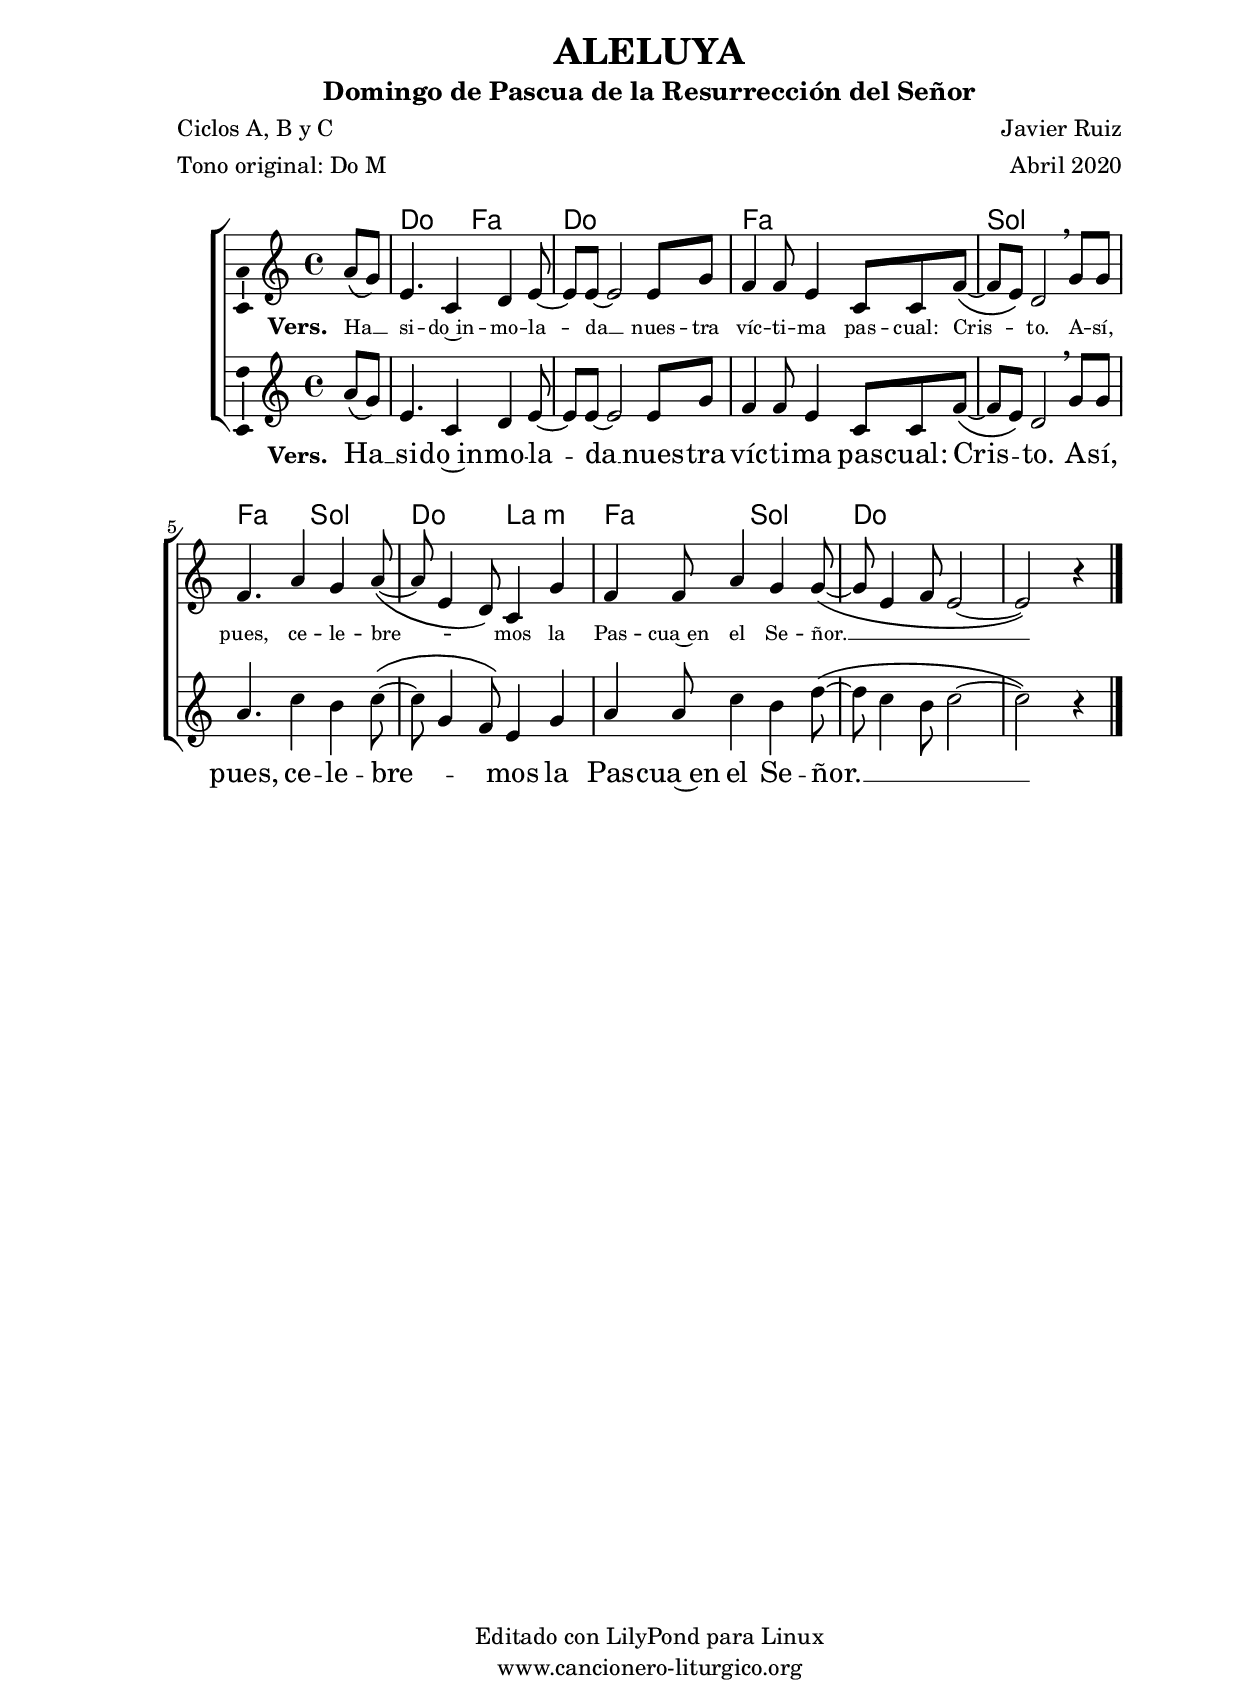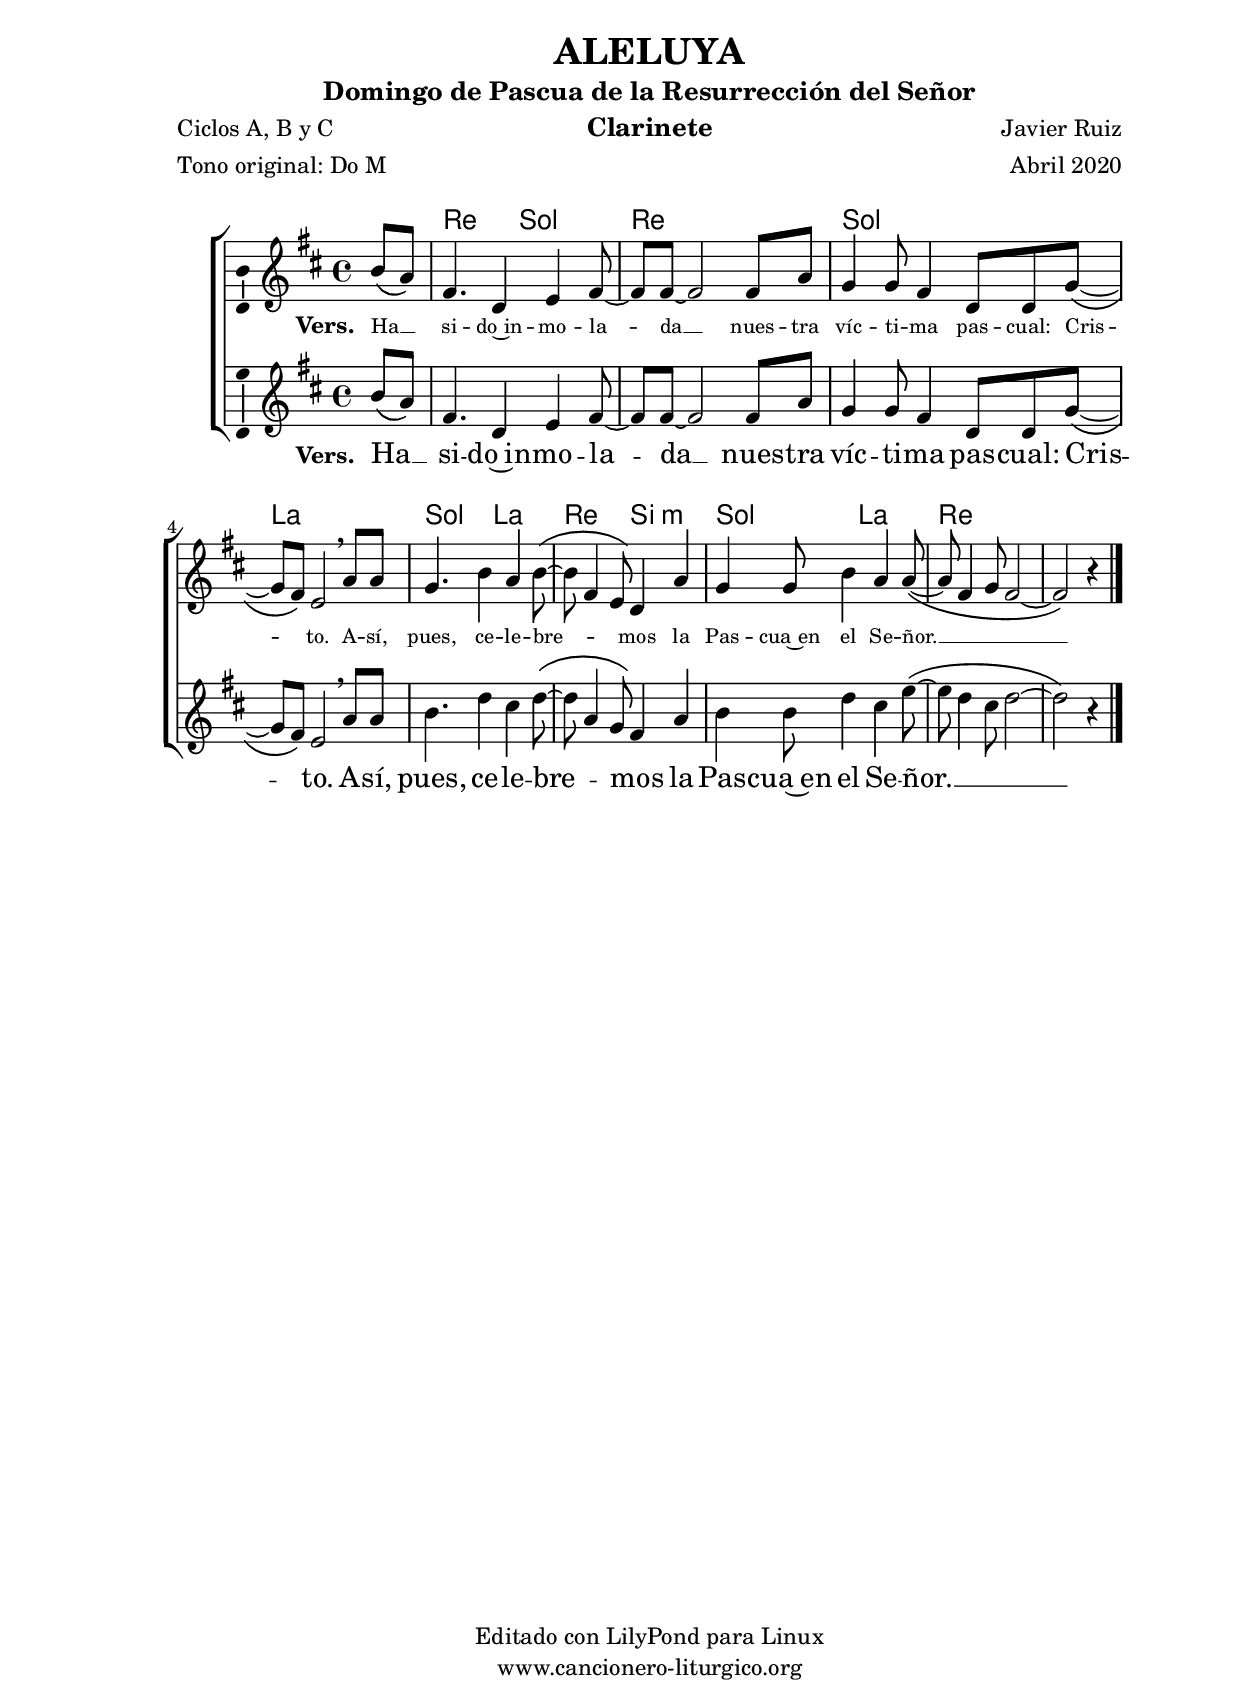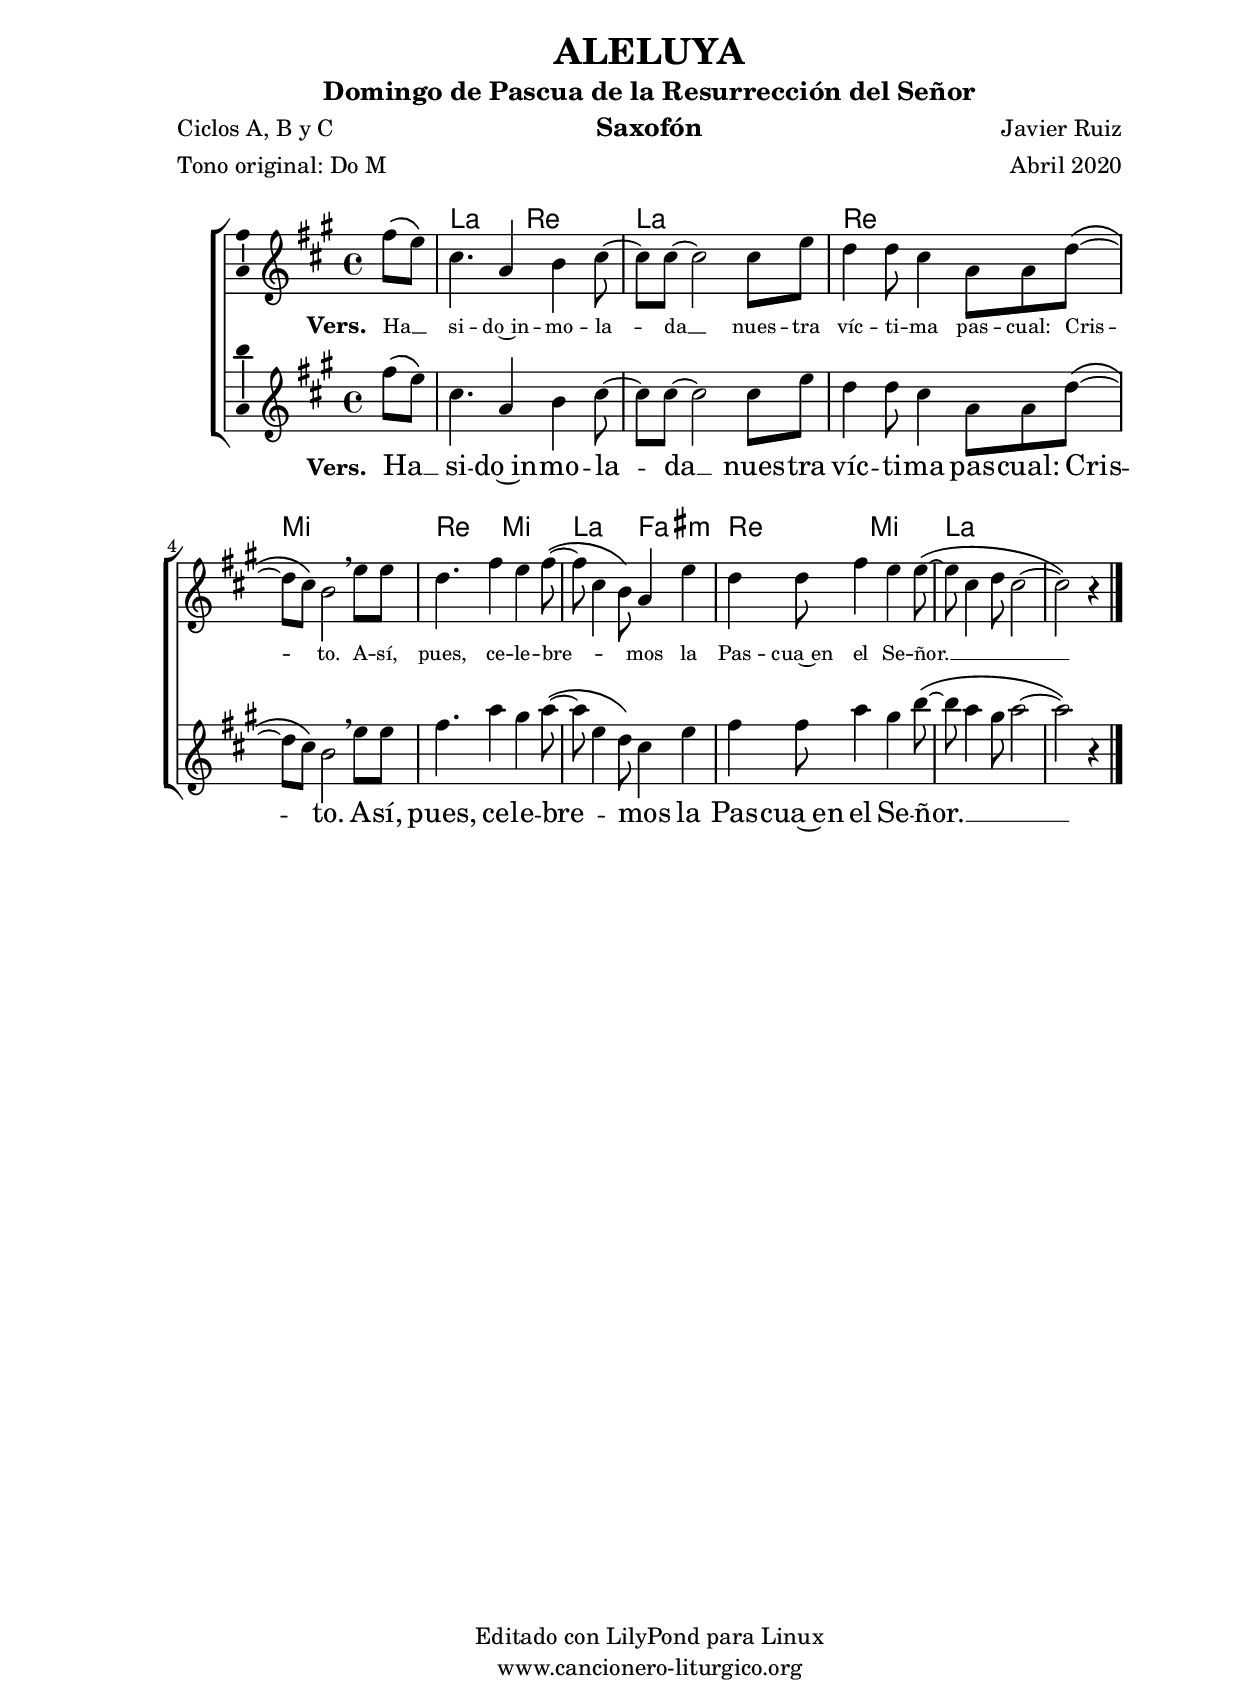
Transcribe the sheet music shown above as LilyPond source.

%
%para convertir .midi en .wav:
%timidity filename.midi -Ow -o finename.wav
%
%
%Para convertir de .wav a .mp3:
%lame -h -m j filename.wav
%
%
%para escuchar el midi:
%timidity nombrefichero.midi
%


%versión de lilypond para la que se ha escrito esta partitura:
\version "2.16.0"

	%Tamaño papel
	#(set-default-paper-size "a4")
	%Tamaño partitura
	#(set-global-staff-size 20)
	%No responde al pulsar sobre una nota
	#(ly:set-option 'point-and-click #f)

%parámetros del encabezamiento:
\header {
	title = "ALELUYA"
	subtitle = "Domingo de Pascua de la Resurrección del Señor"
	composer = "Javier Ruiz"
	poet = "Ciclos A, B y C"
	meter = "Tono original: Do M"
	arranger = "Abril 2020"
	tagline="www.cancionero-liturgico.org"
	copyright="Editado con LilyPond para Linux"
	}

%parámetros asociados al papel:
\paper  {
	oddHeaderMarkup = \markup {\fill-line { \on-the-fly #not-first-page \fromproperty #'header:title \on-the-fly #not-first-page \fromproperty #'header:composer }}
	evenHeaderMarkup = \markup {\fill-line { \fromproperty #'header:composer \fromproperty #'header:title }}
	#(set-paper-size "a4")
	print-page-number = ##f
	first-page-number = 1
	print-first-page-number = ##f
%	head-separation = 3.0 \cm
	top-margin = 1.5 \cm
%	top-margin = 2.0 \cm
%%%	bottom-margin = 0.5\cm
	bottom-margin = 0.2\cm
	left-margin = 3.0 \cm
	line-width = 16.0 \cm 
	indent = 8\mm
	interscoreline = 2.\mm
	between-system-space = 15\mm
%	para que las partituras no llenen la hoja:
	ragged-bottom = ##t
%	idem para la última hoja:
	ragged-last-bottom = ##f
%	para que las partituras llenen el ancho del papel:
	ragged-last = ##f
	after-title-space = 2.5 \cm
%page-count=2
system-count=2

	%Flexible Vertical Spacing
%	markup-markup-spacing =
%	#'((basic-distance . 15) (minimum-distance . 15) (padding . 3))
	markup-system-spacing =
	#'((basic-distance . 15) (minimum-distance . 15) (padding . 3))
	system-system-spacing =
	#'((basic-distance . 15) (minimum-distance . 15) (padding . 3))
	score-system-spacing =
	#'((basic-distance . 15) (minimum-distance . 15) (padding . 5))
%	top-system-spacing = % header
%	#'((basic-distance . 8) (minimum-distance . 0) (padding . 0))
%	top-markup-spacing =
%	#'((basic-distance . 20) (minimum-distance . 20) (padding . 0))
	last-bottom-spacing = % footer
	#'((basic-distance . 5) (minimum-distance . 5) (padding . 0))
%	score-markup-spacing =
%	#'((basic-distance . 16) (minimum-distance . 13) (padding . 0))

	}


%parámetros que afectan a toda la partitura:
global =  {
	%clave de sol (G):
	\clef G
	%armadura:
%	\transpose c ees
	\key c \major
	\tempo 4=110
	\set Score.tempoHideNote = ##t
	}


acordes = {
	\italianChords
	\chordmode {
%	\transpose c ees
{

s4
c2 f c c f f g g
f2 g c a:m f g c c c2

	}
	}
}


melodiatrompeta = 
%	\transpose c ees
{

	\relative c''{
	\time 4/4

\partial4
r4
r1
r8 e4 <d f>8 <e g>2
r1
r8 g4 <f a>8 <g b>2
r1
r8 c,4 <b d>8 <c e>2
r1
r8 g'4 <e a>8 <c g'>2~
<c g'>2 r4

}
	\bar "|."
	}


melodiatres = 
%	\transpose c ees
{

	\relative c'{
	\time 4/4

\partial4
a'8 \(g\)
e4. c4 d4 e8~
e8 e~e2 e8 g
f4 f8 e4 c8 c f8~
\(f8 e\) d2 \breathe g8 g
f4. a4 g a8~
\(a8 e4 d8\) c4 g'
f4 f8 a4 g g8~
\(g8 e4 f8 e2~
e2\) r4 %s4

}

	\bar "|."
	}


melodiabajo = 
%	\transpose c ees
{

	%clave de fa (F):
	\clef F

	\relative c{
	\time 4/4

\partial4
r4
c4. c8 f4. f8
c4. c8 c2
f4. f8 d4. d8
g4. g8 g2
f4. f8 g4. g8
c,4. c8 a4. a8
f'4. f8 g4. g8
c,4. c8 c2~
c2 r4 %s4

}

	\bar "|."
	}


melodia = 
%	\transpose c ees
{

	\relative c'{
	\time 4/4

\partial4
a'8 \(g\)
e4. c4 d4 e8~
e8 e~e2 e8 g
f4 f8 e4 c8 c f8~
\(f8 e\) d2 \breathe g8 g
a4. c4 b c8~
\(c8 g4 f8\) e4 g
a4 a8 c4 b d8~
\(d8 c4 b8 c2~
c2\) r4 %s4

}

	\bar "|."
	}


texto = \lyricmode {
\set stanza =#"Vers. "
Ha __ _ si -- do~in -- mo -- la -- da __
nues -- tra víc -- ti -- ma pas -- cual: Cris -- _ to.
A -- sí, pues, ce -- le -- bre -- _ _ mos
la Pas -- cua~en el Se -- ñor. __ _ _ _
	}

textotres = \lyricmode {
\override LyricText #'font-size = #-1
\set stanza =#"Vers. "
Ha __ _ si -- do~in -- mo -- la -- da __
nues -- tra víc -- ti -- ma pas -- cual: Cris -- _ to.
A -- sí, pues, ce -- le -- bre -- _ _ mos
la Pas -- cua~en el Se -- ñor. __ _ _ _
	}


acordesStaff = \context ChordNames = acordesStaff <<
	\set chordChanges = ##t
	\acordes
	>>

voztrompetaStaff = \context Voice = voztrompetaStaff
<<
	\override Staff.StaffSymbol #'staff-space = #(magstep -0.35)
	\set Staff.midiInstrument = #"trumpet"
	\set Staff.midiMinimumVolume = #0.6
	\set Staff.midiMaximumVolume = #0.8
	\global
	\melodiatrompeta
	>>

voztresStaff = \context Voice = voztresStaff
\with {\consists "Ambitus_engraver"}
<<
%	\override Staff.StaffSymbol #'staff-space = #(magstep -0.35)
	\set Staff.midiInstrument = #"violin"
	\set Staff.midiMinimumVolume = #0.6
	\set Staff.midiMaximumVolume = #0.8
	\global
	\relative c' \melodiatres
	>>

vozStaff = \context Voice = vozStaff
\with {\consists "Ambitus_engraver"}
<<
%	\set Staff.instrumentName = ""
%	\set Staff.shortInstrumentName = ""
%	\set Staff.midiInstrument = #"clarinet"
%	\set Staff.midiInstrument = #"cello"
	\set Staff.midiInstrument = #"flute"
%	\set Staff.midiInstrument = #"electric guitar (jazz)"
%	\set Staff.midiInstrument = #"english horn"
%	\set Staff.midiInstrument = #"violin"
%	\set Staff.midiInstrument = #"glockenspiel"
	\set Staff.midiMinimumVolume = #0.8
	\set Staff.midiMaximumVolume = #1.0
	\global
	\melodia
	>>

vozbajoStaff = \context Voice = vozbajoStaff
<<
	\override Staff.StaffSymbol #'staff-space = #(magstep -0.35)
	\set Staff.midiInstrument = #"english horn"
	\set Staff.midiMinimumVolume = #0.6
	\set Staff.midiMaximumVolume = #0.8
	\global
	\melodiabajo
	>>

textoStaff = \context Lyrics = textoStaff <<
	\lyricsto vozStaff \texto
	>>

textotresStaff = \context Lyrics = textotresStaff <<
	\lyricsto voztresStaff \textotres
	>>


\book {
	\score {
		<<
		\context ChoirStaff {
%			\override StaffGroup.SystemStartBracket #'collapse-height = #1
%			\override Score.SystemStartBar #'collapse-height = #1
			<<
			\acordesStaff
%			\voztrompetaStaff
			\voztresStaff
			\textotresStaff
			\vozStaff
			\textoStaff
%			\vozbajoStaff
			>>
			}
		>>
		\layout {
	    		\context {
				\Lyrics
				\override LyricText #'font-size = #2
				}
	   		 \context {
				\Score
				\override StaffSymbol #'staff-space = #(magstep +3)
				}
			}
		}
	\score {
		\unfoldRepeats
		<<
		\context ChoirStaff {
			<<
			\acordesStaff
			\voztrompetaStaff
			\voztresStaff
			\vozStaff
			\vozbajoStaff
			>>
			}
		>>
		\midi {
	  		\context {
	  			\Score
				tempoWholesPerMinute = #(ly:make-moment 70 4)
				}
			}
		}
	}


%Partitura para clarinete
#(define output-suffix "C")
\book {
	\header{
		instrument = "Clarinete"
		}
	\score {
		<<
		\context ChoirStaff {
%			\override StaffGroup.SystemStartBracket #'collapse-height = #1
%			\override Score.SystemStartBar #'collapse-height = #1
\transpose c d
			<<
			\acordesStaff
%			\voztrompetaStaff
			\voztresStaff
			\textotresStaff
			\vozStaff
			\textoStaff
%			\vozbajoStaff
			>>
			}
		>>
		\layout {
	    		\context {
				\Lyrics
				\override LyricText #'font-size = #2
				}
	   		 \context {
				\Score
				\override StaffSymbol #'staff-space = #(magstep +3)
				}
			}
		}
	}


%Partitura para saxofón
#(define output-suffix "S")
\book {
	\header{
		instrument = "Saxofón"
		}
	\score {
		<<
		\context ChoirStaff {
%			\override StaffGroup.SystemStartBracket #'collapse-height = #1
%			\override Score.SystemStartBar #'collapse-height = #1
\transpose c a
			<<
			\acordesStaff
%			\voztrompetaStaff
			\voztresStaff
			\textotresStaff
			\vozStaff
			\textoStaff
%			\vozbajoStaff
			>>
			}
		>>
		\layout {
	    		\context {
				\Lyrics
				\override LyricText #'font-size = #2
				}
	   		 \context {
				\Score
				\override StaffSymbol #'staff-space = #(magstep +3)
				}
			}
		}
	}


